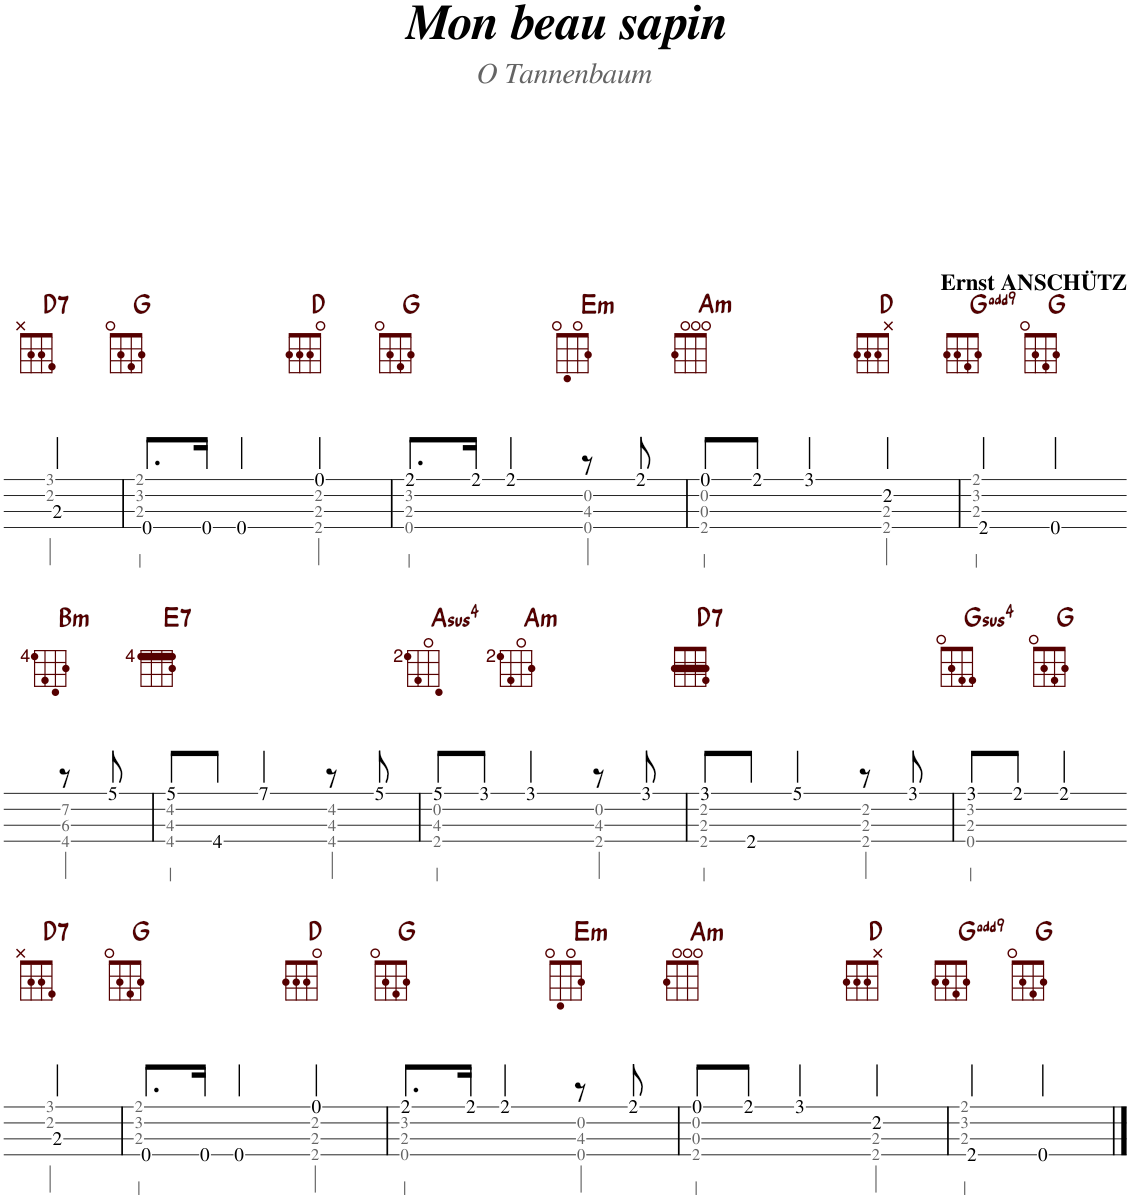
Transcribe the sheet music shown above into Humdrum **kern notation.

**kern	**harte
*part1	*part1
*staff1	*
*I"Ukulélé [Tablature]	*
*stria4	*
*k[]	*
*M3/4	*
=1	=1
*^	*
!	!	!LO:H:kt=7
4d/	4f#!i\ 4cc!i\	D:7
=2	=2	=2
8.g/L	2d!i\ 2g!i\ 2b!i\	G:maj
16g/Jk	.	.
4g/	.	.
4a/	4a!i\ 4d!i\ 4f#!i\	D:maj
=3	=3	=3
8.b/L	2g!i\ 2d!i\ 2g!i\	G:maj
16b/Jk	.	.
4b/	.	.
!	!	!LO:H:kt=m
8r	4g!i\ 4e!i\ 4e!i\	E:min
8b/	.	.
=4	=4	=4
!	!	!LO:H:kt=m
8a/L	2a!i\ 2c!i\ 2e!i\	A:min
8b/J	.	.
4cc/	.	.
4f#/	4a!i\ 4d!i\	D:maj
=5	=5	=5
4a/	2d!i\ 2g!i\ 2b!i\	G:maj(9)
4g/	.	G:maj
!!LO:LB:g=z	!!
=6-	=6-	=6-
!	!	!LO:H:kt=m
8r	4b!i\ 4f#!i\ 4b!i\	B:min
8dd/	.	.
=7	=7	=7
!	!	!LO:H:kt=7
8dd/L	2b!i\ 2e!i\ 2g#!i\	E:7
8b/J	.	.
4ee/	.	.
8r	4b!i\ 4e!i\ 4g#!i\	.
8dd/	.	.
=8	=8	=8
!	!	!LO:H:kt=4
8dd/L	2a!i\ 2e!i\ 2e!i\	A:sus4
8cc/J	.	.
!	!	!LO:H:kt=m
4cc/	.	A:min
8r	4a!i\ 4e!i\ 4e!i\	.
8cc/	.	.
=9	=9	=9
!	!	!LO:H:kt=7
8cc/L	2a!i\ 2d!i\ 2f#!i\	D:7
8a/J	.	.
4dd/	.	.
8r	4a!i\ 4d!i\ 4f#!i\	.
8cc/	.	.
=10	=10	=10
!	!	!LO:H:kt=4
8cc/L	2g!i\ 2d!i\ 2g!i\	G:sus4
8b/J	.	.
4b/	.	G:maj
!!LO:LB:g=z	!!
=11-	=11-	=11-
!	!	!LO:H:kt=7
4d/	4f#!i\ 4cc!i\	D:7
=12	=12	=12
8.g/L	2d!i\ 2g!i\ 2b!i\	G:maj
16g/Jk	.	.
4g/	.	.
4a/	4a!i\ 4d!i\ 4f#!i\	D:maj
=13	=13	=13
8.b/L	2g!i\ 2d!i\ 2g!i\	G:maj
16b/Jk	.	.
4b/	.	.
!	!	!LO:H:kt=m
8r	4g!i\ 4e!i\ 4e!i\	E:min
8b/	.	.
=14	=14	=14
!	!	!LO:H:kt=m
8a/L	2a!i\ 2c!i\ 2e!i\	A:min
8b/J	.	.
4cc/	.	.
4f#/	4a!i\ 4d!i\	D:maj
=15	=15	=15
4a/	2d!i\ 2g!i\ 2b!i\	G:maj(9)
4g/	.	G:maj
*v	*v	*
==	==
*-	*-
